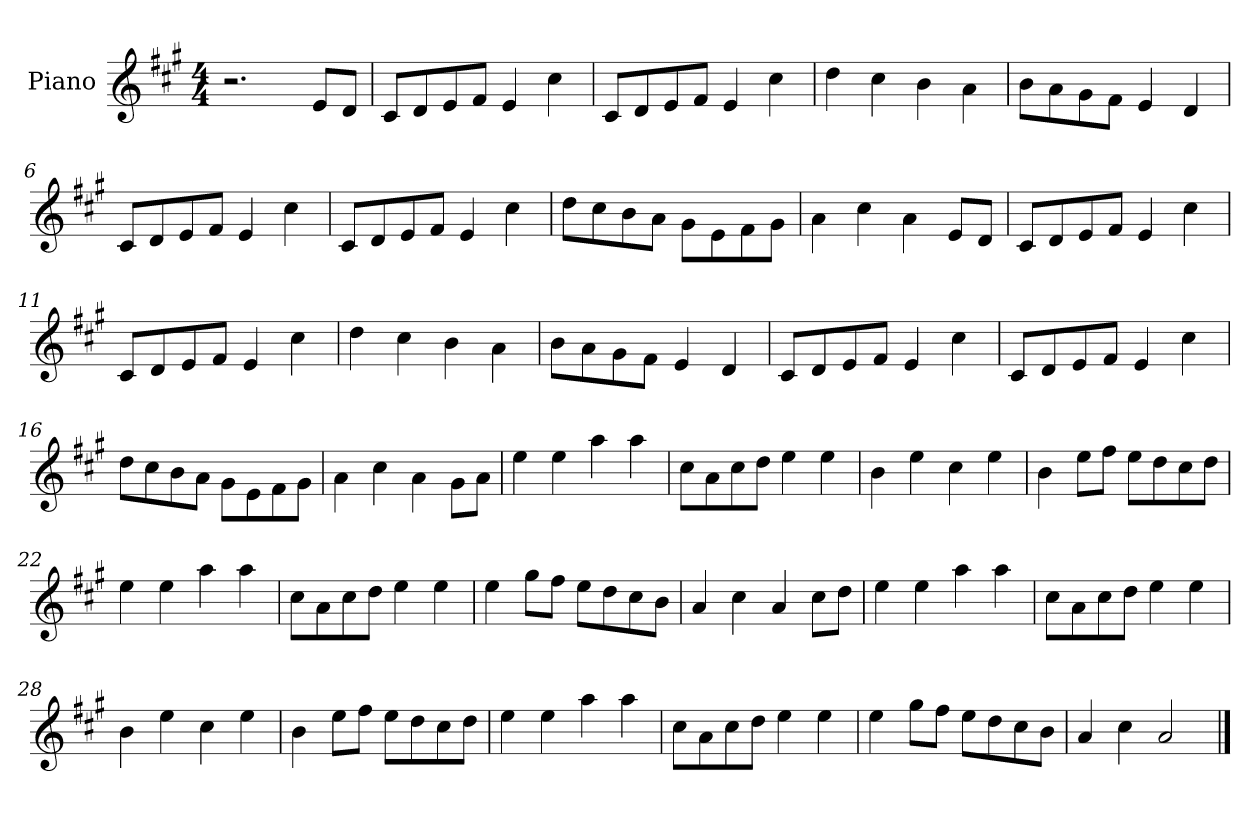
**kern
*part1
*staff1
*I"Piano
*I'Pno
*clefG2
*k[f#c#g#]
*M4/4
=1
2.r
8e/L
8d/J
=2
8c#/L
8d/
8e/
8f#/J
4e/
4cc#\
=3
8c#/L
8d/
8e/
8f#/J
4e/
4cc#\
=4
4dd\
4cc#\
4b\
4a\
=5
8b\L
8a\
8g#\
8f#\J
4e/
4d/
=6
8c#/L
8d/
8e/
8f#/J
4e/
4cc#\
=7
8c#/L
8d/
8e/
8f#/J
4e/
4cc#\
=8
8dd\L
8cc#\
8b\
8a\J
8g#\L
8e\
8f#\
8g#\J
=9
4a\
4cc#\
4a\
8e/L
8d/J
=10
8c#/L
8d/
8e/
8f#/J
4e/
4cc#\
=11
8c#/L
8d/
8e/
8f#/J
4e/
4cc#\
=12
4dd\
4cc#\
4b\
4a\
=13
8b\L
8a\
8g#\
8f#\J
4e/
4d/
=14
8c#/L
8d/
8e/
8f#/J
4e/
4cc#\
=15
8c#/L
8d/
8e/
8f#/J
4e/
4cc#\
=16
8dd\L
8cc#\
8b\
8a\J
8g#\L
8e\
8f#\
8g#\J
=17
4a\
4cc#\
4a\
8g#\L
8a\J
=18
4ee\
4ee\
4aa\
4aa\
=19
8cc#\L
8a\
8cc#\
8dd\J
4ee\
4ee\
=20
4b\
4ee\
4cc#\
4ee\
=21
4b\
8ee\L
8ff#\J
8ee\L
8dd\
8cc#\
8dd\J
=22
4ee\
4ee\
4aa\
4aa\
=23
8cc#\L
8a\
8cc#\
8dd\J
4ee\
4ee\
=24
4ee\
8gg#\L
8ff#\J
8ee\L
8dd\
8cc#\
8b\J
=25
4a/
4cc#\
4a/
8cc#\L
8dd\J
=26
4ee\
4ee\
4aa\
4aa\
=27
8cc#\L
8a\
8cc#\
8dd\J
4ee\
4ee\
=28
4b\
4ee\
4cc#\
4ee\
=29
4b\
8ee\L
8ff#\J
8ee\L
8dd\
8cc#\
8dd\J
=30
4ee\
4ee\
4aa\
4aa\
=31
8cc#\L
8a\
8cc#\
8dd\J
4ee\
4ee\
=32
4ee\
8gg#\L
8ff#\J
8ee\L
8dd\
8cc#\
8b\J
=33
4a/
4cc#\
2a/
==
*-
